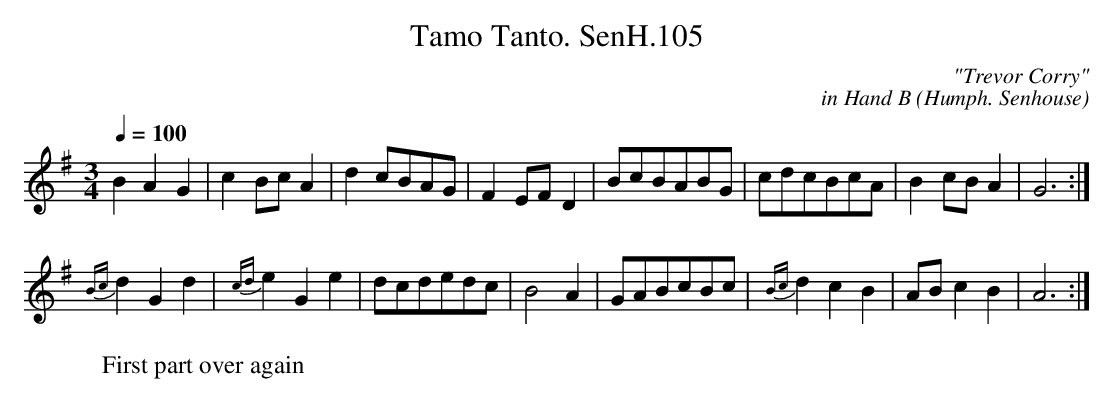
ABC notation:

X:1
T:Tamo Tanto. SenH.105
C:"Trevor Corry"
C:in Hand B (Humph. Senhouse)
Q:1/4=100
M:3/4
L:1/4
K:G
BAG | cB/c/A | d c/B/A/G/ | FE/F/D | B/c/B/A/B/G/ | c/d/c/B/c/A/ | Bc/B/A | G3 :|
{Bc}dGd | {cd}eGe | d/c/d/e/d/c/ | B2A | G/A/B/c/B/c/ | {Bc}dcB | A/B/cB | A3 :|
W:First part over again
